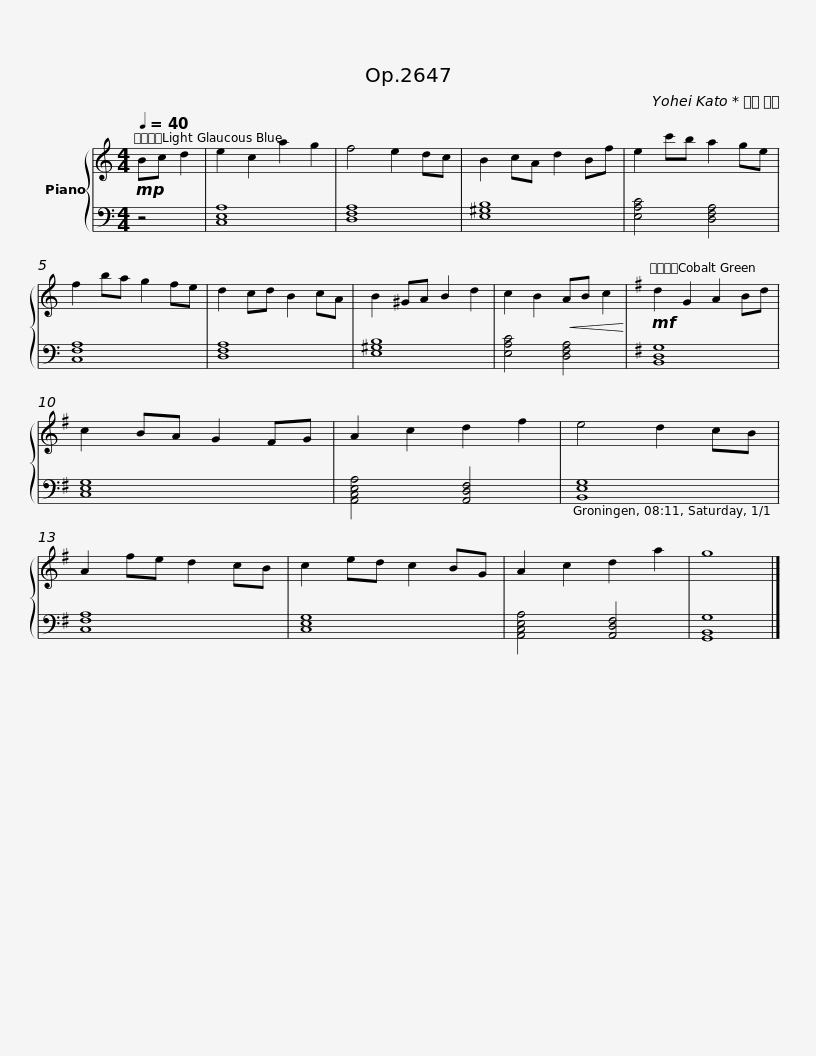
X:1
%%score { 1 | 2 }
L:1/8
Q:1/4=40
M:4/4
I:linebreak $
K:C
V:1 treble
V:2 bass
V:1
!mp! Bc d2 | e2 c2 a2 g2 | f4 e2 dc | B2 cA d2 Bf | e2 c'b a2 ge | %5
 f2 ba g2 fe |$ d2 cd B2 cA | B2 ^GA B2 d2 | c2 B2!<(! AB c2!<)! |[K:G]!mf! d2 G2 A2 Bd | %10
 c2 BA G2 FG | A2 c2 d2 f2 |$ e4 d2 cB | A2 fe d2 cB | c2 ed c2 BG | %15
 A2 c2 d2 a2 | g8 |] %17
V:2
 z4 | [C,E,A,]8 | [D,F,A,]8 | [E,^G,B,]8 | [E,A,C]4 [D,F,A,]4 | %5
 [C,F,A,]8 |$ [D,F,A,]8 | [E,^G,B,]8 | [E,A,C]4 [D,F,A,]4 |[K:G] [B,,D,G,]8 | %10
 [C,E,G,]8 | [A,,C,E,A,]4 [A,,D,F,]4 |$ [B,,E,G,]8 | [C,F,A,]8 | [C,E,G,]8 | %15
 [A,,C,E,A,]4 [A,,D,F,]4 | [G,,B,,G,]8 |] %17
